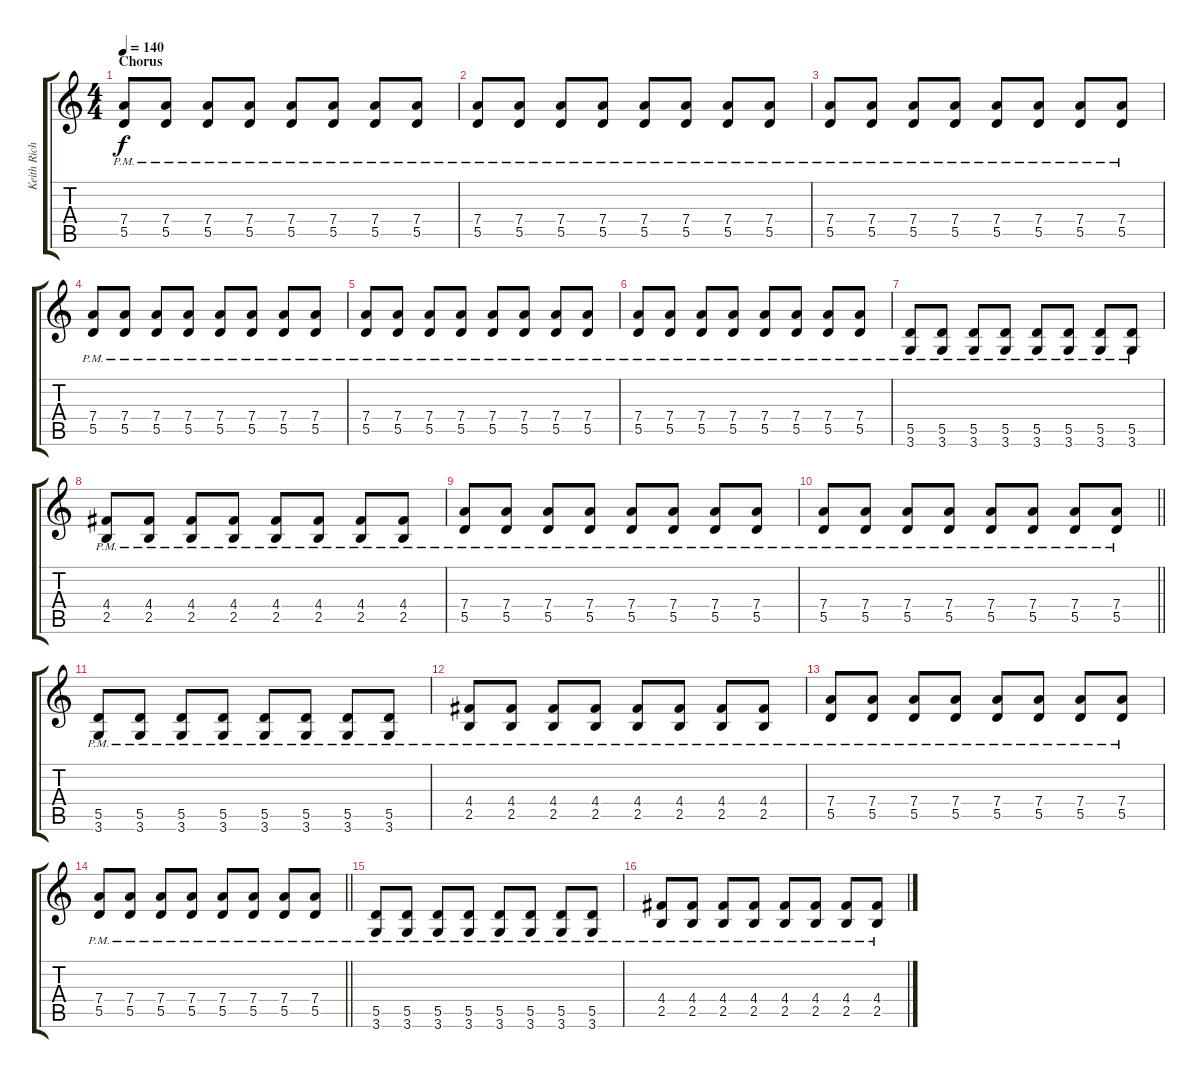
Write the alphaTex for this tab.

\track ("Keith Richards" "Keith Rich") {instrument electricguitarjazz}
\staff {score tabs}
\tuning (E4 B3 G3 D3 A2 E2) {hide}
\ts (4 4)
\section ("" "Chorus")
\tempo 140
\clef g2
\ks c
(7.4{pm} 5.5{pm}).8{dy f} (7.4{pm} 5.5{pm}).8 (7.4{pm} 5.5{pm}).8 (7.4{pm} 5.5{pm}).8 (7.4{pm} 5.5{pm}).8 (7.4{pm} 5.5{pm}).8 (7.4{pm} 5.5{pm}).8 (7.4{pm} 5.5{pm}).8 |
(7.4{pm} 5.5{pm}).8 (7.4{pm} 5.5{pm}).8 (7.4{pm} 5.5{pm}).8 (7.4{pm} 5.5{pm}).8 (7.4{pm} 5.5{pm}).8 (7.4{pm} 5.5{pm}).8 (7.4{pm} 5.5{pm}).8 (7.4{pm} 5.5{pm}).8 |
(7.4{pm} 5.5{pm}).8 (7.4{pm} 5.5{pm}).8 (7.4{pm} 5.5{pm}).8 (7.4{pm} 5.5{pm}).8 (7.4{pm} 5.5{pm}).8 (7.4{pm} 5.5{pm}).8 (7.4{pm} 5.5{pm}).8 (7.4{pm} 5.5{pm}).8 |
(7.4{pm} 5.5{pm}).8 (7.4{pm} 5.5{pm}).8 (7.4{pm} 5.5{pm}).8 (7.4{pm} 5.5{pm}).8 (7.4{pm} 5.5{pm}).8 (7.4{pm} 5.5{pm}).8 (7.4{pm} 5.5{pm}).8 (7.4{pm} 5.5{pm}).8 |
(7.4{pm} 5.5{pm}).8 (7.4{pm} 5.5{pm}).8 (7.4{pm} 5.5{pm}).8 (7.4{pm} 5.5{pm}).8 (7.4{pm} 5.5{pm}).8 (7.4{pm} 5.5{pm}).8 (7.4{pm} 5.5{pm}).8 (7.4{pm} 5.5{pm}).8 |
(7.4{pm} 5.5{pm}).8 (7.4{pm} 5.5{pm}).8 (7.4{pm} 5.5{pm}).8 (7.4{pm} 5.5{pm}).8 (7.4{pm} 5.5{pm}).8 (7.4{pm} 5.5{pm}).8 (7.4{pm} 5.5{pm}).8 (7.4{pm} 5.5{pm}).8 |
(5.5{pm} 3.6{pm}).8 (5.5{pm} 3.6{pm}).8 (5.5{pm} 3.6{pm}).8 (5.5{pm} 3.6{pm}).8 (5.5{pm} 3.6{pm}).8 (5.5{pm} 3.6{pm}).8 (5.5{pm} 3.6{pm}).8 (5.5{pm} 3.6{pm}).8 |
(4.4{pm} 2.5{pm}).8 (4.4{pm} 2.5{pm}).8 (4.4{pm} 2.5{pm}).8 (4.4{pm} 2.5{pm}).8 (4.4{pm} 2.5{pm}).8 (4.4{pm} 2.5{pm}).8 (4.4{pm} 2.5{pm}).8 (4.4{pm} 2.5{pm}).8 |
(7.4{pm} 5.5{pm}).8 (7.4{pm} 5.5{pm}).8 (7.4{pm} 5.5{pm}).8 (7.4{pm} 5.5{pm}).8 (7.4{pm} 5.5{pm}).8 (7.4{pm} 5.5{pm}).8 (7.4{pm} 5.5{pm}).8 (7.4{pm} 5.5{pm}).8 |
\barLineRight lightlight
(7.4{pm} 5.5{pm}).8 (7.4{pm} 5.5{pm}).8 (7.4{pm} 5.5{pm}).8 (7.4{pm} 5.5{pm}).8 (7.4{pm} 5.5{pm}).8 (7.4{pm} 5.5{pm}).8 (7.4{pm} 5.5{pm}).8 (7.4{pm} 5.5{pm}).8 |
(5.5{pm} 3.6{pm}).8 (5.5{pm} 3.6{pm}).8 (5.5{pm} 3.6{pm}).8 (5.5{pm} 3.6{pm}).8 (5.5{pm} 3.6{pm}).8 (5.5{pm} 3.6{pm}).8 (5.5{pm} 3.6{pm}).8 (5.5{pm} 3.6{pm}).8 |
(4.4{pm} 2.5{pm}).8 (4.4{pm} 2.5{pm}).8 (4.4{pm} 2.5{pm}).8 (4.4{pm} 2.5{pm}).8 (4.4{pm} 2.5{pm}).8 (4.4{pm} 2.5{pm}).8 (4.4{pm} 2.5{pm}).8 (4.4{pm} 2.5{pm}).8 |
(7.4{pm} 5.5{pm}).8 (7.4{pm} 5.5{pm}).8 (7.4{pm} 5.5{pm}).8 (7.4{pm} 5.5{pm}).8 (7.4{pm} 5.5{pm}).8 (7.4{pm} 5.5{pm}).8 (7.4{pm} 5.5{pm}).8 (7.4{pm} 5.5{pm}).8 |
\barLineRight lightlight
(7.4{pm} 5.5{pm}).8 (7.4{pm} 5.5{pm}).8 (7.4{pm} 5.5{pm}).8 (7.4{pm} 5.5{pm}).8 (7.4{pm} 5.5{pm}).8 (7.4{pm} 5.5{pm}).8 (7.4{pm} 5.5{pm}).8 (7.4{pm} 5.5{pm}).8 |
(5.5{pm} 3.6{pm}).8 (5.5{pm} 3.6{pm}).8 (5.5{pm} 3.6{pm}).8 (5.5{pm} 3.6{pm}).8 (5.5{pm} 3.6{pm}).8 (5.5{pm} 3.6{pm}).8 (5.5{pm} 3.6{pm}).8 (5.5{pm} 3.6{pm}).8 |
(4.4{pm} 2.5{pm}).8 (4.4{pm} 2.5{pm}).8 (4.4{pm} 2.5{pm}).8 (4.4{pm} 2.5{pm}).8 (4.4{pm} 2.5{pm}).8 (4.4{pm} 2.5{pm}).8 (4.4{pm} 2.5{pm}).8 (4.4{pm} 2.5{pm}).8
